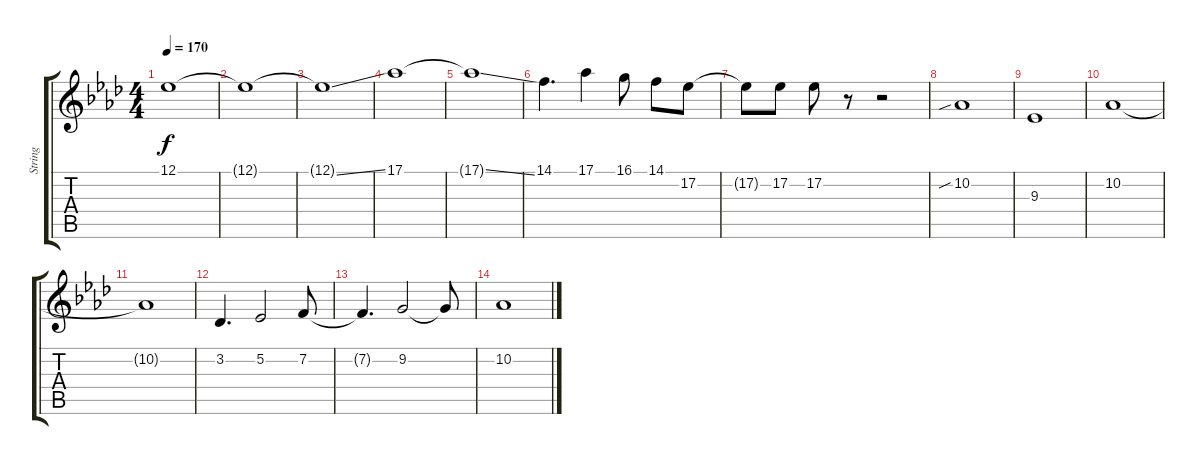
\track ("String" "String") {instrument stringensemble1}
\staff {score tabs}
\tuning (Eb4 Bb3 Gb3 Db3 Ab2 Eb2) {hide}
\ts (4 4)
\tempo 170
\clef g2
\ks ab
12.1{t}.1{dy f} |
12.1{t}.1 |
12.1{ss t}.1 |
17.1.1 |
17.1{ss t}.1 |
14.1.4{d} 17.1.4 16.1.8 14.1.8 17.2.8 |
17.2{t}.8 17.2.8 17.2.8 r.8 r.2 |
10.2{sib}.1 |
9.3.1 |
10.2.1 |
10.2{t}.1 |
3.2.4{d} 5.2.2 7.2.8 |
7.2{t}.4{d} 9.2.2 9.2{t}.8 |
10.2.1
